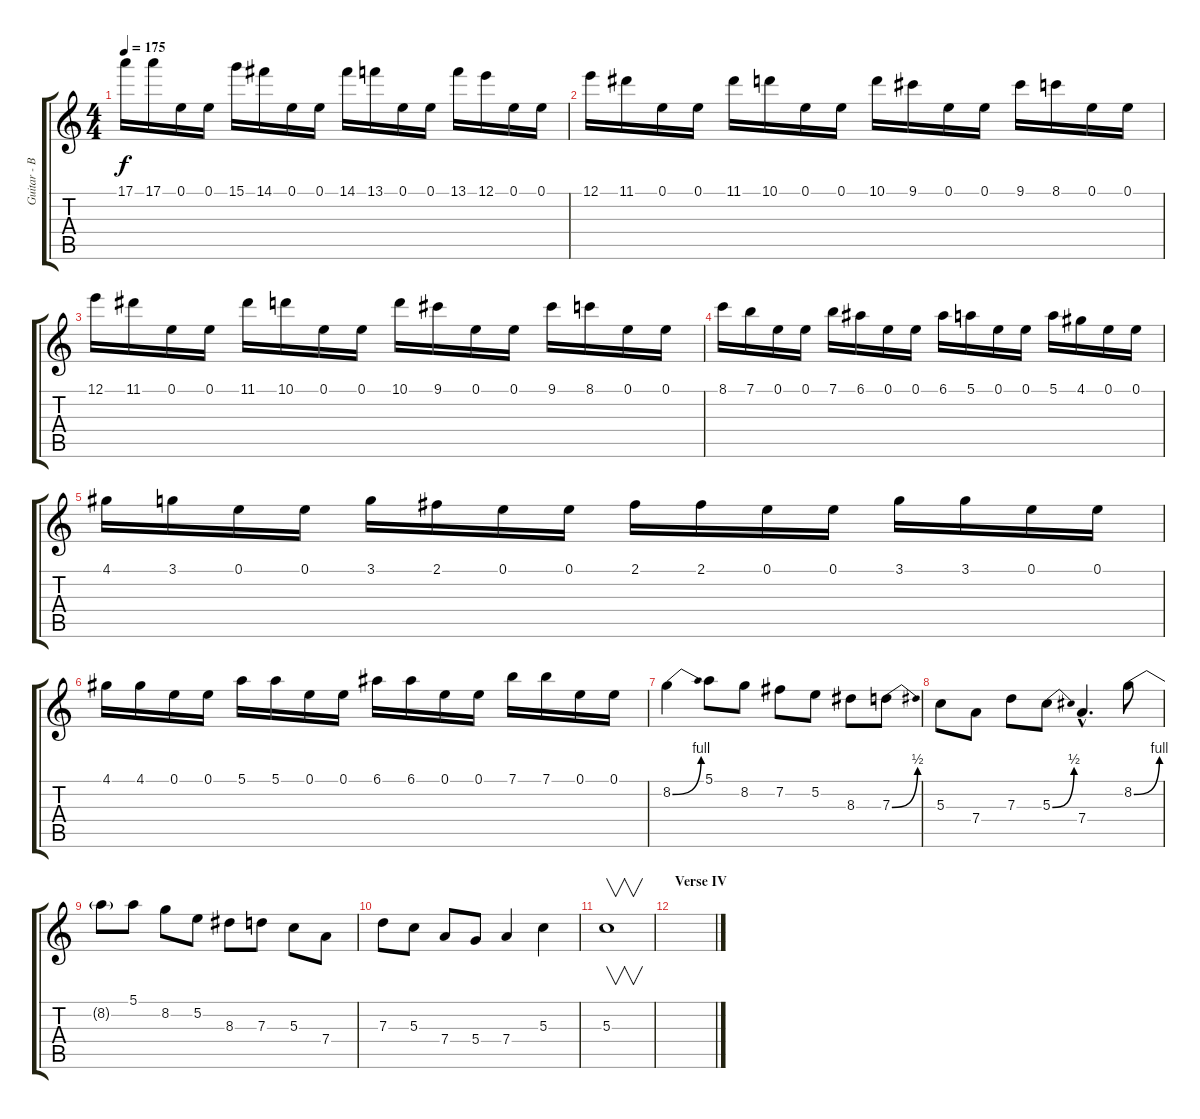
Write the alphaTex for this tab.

\track ("Guitar - Blackmore Lead 1" "Guitar - B") {instrument distortionguitar}
\staff {score tabs}
\tuning (E4 B3 G3 D3 A2 E2) {hide}
\ts (4 4)
\tempo 175
\clef g2
\ks c
17.1.16{dy f} 17.1.16 0.1.16 0.1.16 15.1.16 14.1.16 0.1.16 0.1.16 14.1.16 13.1.16 0.1.16 0.1.16 13.1.16 12.1.16 0.1.16 0.1.16 |
12.1.16 11.1.16 0.1.16 0.1.16 11.1.16 10.1.16 0.1.16 0.1.16 10.1.16 9.1.16 0.1.16 0.1.16 9.1.16 8.1.16 0.1.16 0.1.16 |
12.1.16 11.1.16 0.1.16 0.1.16 11.1.16 10.1.16 0.1.16 0.1.16 10.1.16 9.1.16 0.1.16 0.1.16 9.1.16 8.1.16 0.1.16 0.1.16 |
8.1.16 7.1.16 0.1.16 0.1.16 7.1.16 6.1.16 0.1.16 0.1.16 6.1.16 5.1.16 0.1.16 0.1.16 5.1.16 4.1.16 0.1.16 0.1.16 |
4.1.16 3.1.16 0.1.16 0.1.16 3.1.16 2.1.16 0.1.16 0.1.16 2.1.16 2.1.16 0.1.16 0.1.16 3.1.16 3.1.16 0.1.16 0.1.16 |
4.1.16 4.1.16 0.1.16 0.1.16 5.1.16 5.1.16 0.1.16 0.1.16 6.1.16 6.1.16 0.1.16 0.1.16 7.1.16 7.1.16 0.1.16 0.1.16 |
8.2{be (bend 0 0 60 4)}.4 5.1.8 8.2.8 7.2.8 5.2.8 8.3.8 7.3{be (bend 0 0 60 2)}.8 |
5.3.8 7.4.8 7.3.8 5.3{be (bend 0 0 60 2)}.8 7.4{hac}.4{d} 8.2{be (bend 0 0 60 4)}.8 |
8.2{t}.8 5.1.8 8.2.8 5.2.8 8.3.8 7.3.8 5.3.8 7.4.8 |
7.3.8 5.3.8 7.4.8 5.4.8 7.4.4 5.3.4 |
5.3.1{v} |
\section ("" "Verse IV")
